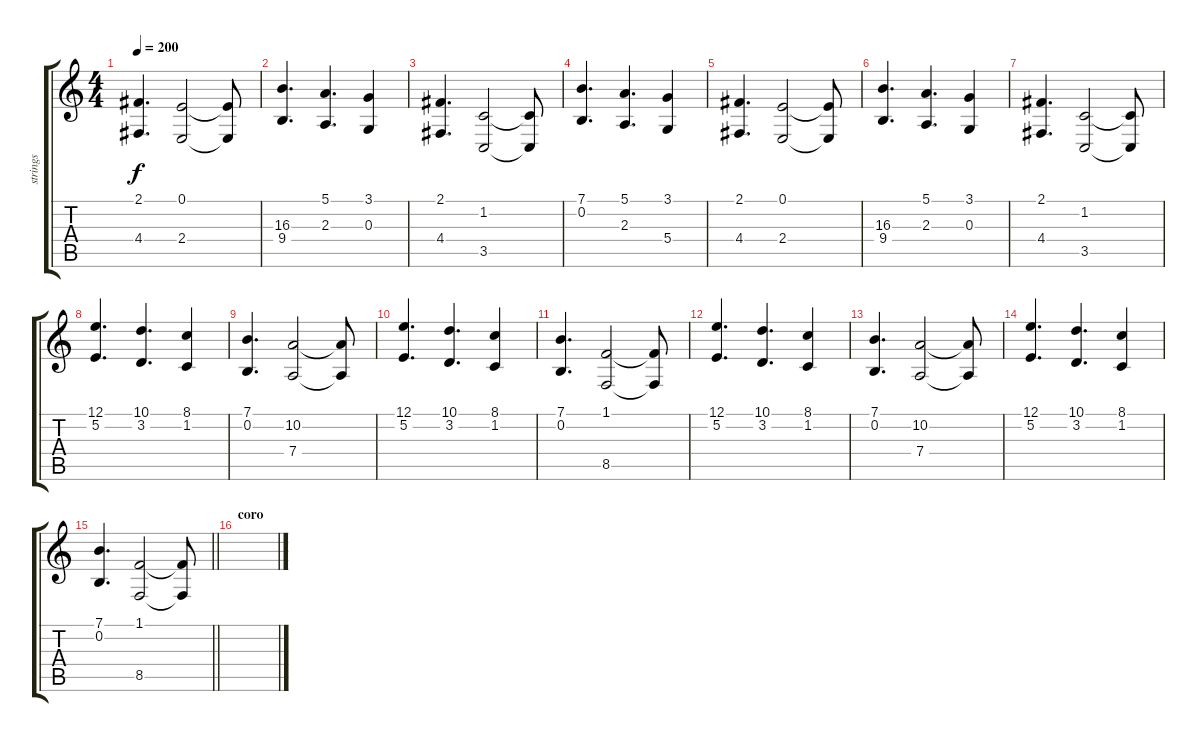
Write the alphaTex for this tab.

\track ("strings" "strings") {instrument stringensemble2}
\staff {score tabs}
\tuning (E4 B3 G3 D3 A2 E2) {hide}
\ts (4 4)
\tempo 200
\clef g2
\ks c
(2.1 4.4).4{d dy f} (0.1 2.4).2 (0.1{t} 2.4{t}).8 |
(16.3 9.4).4{d} (5.1 2.3).4{d} (3.1 0.3).4 |
(2.1 4.4).4{d} (1.2 3.5).2 (1.2{t} 3.5{t}).8 |
(7.1 0.2).4{d instrument stringensemble1} (5.1 2.3).4{d} (3.1 5.4).4 |
(2.1 4.4).4{d} (0.1 2.4).2 (0.1{t} 2.4{t}).8 |
(16.3 9.4).4{d} (5.1 2.3).4{d} (3.1 0.3).4 |
(2.1 4.4).4{d} (1.2 3.5).2 (1.2{t} 3.5{t}).8 |
(12.1 5.2).4{d} (10.1 3.2).4{d} (8.1 1.2).4 |
(7.1 0.2).4{d} (10.2 7.4).2 (10.2{t} 7.4{t}).8 |
(12.1 5.2).4{d} (10.1 3.2).4{d} (8.1 1.2).4 |
(7.1 0.2).4{d} (1.1 8.5).2 (1.1{t} 8.5{t}).8 |
(12.1 5.2).4{d} (10.1 3.2).4{d} (8.1 1.2).4 |
(7.1 0.2).4{d} (10.2 7.4).2 (10.2{t} 7.4{t}).8 |
(12.1 5.2).4{d} (10.1 3.2).4{d} (8.1 1.2).4 |
\barLineRight lightlight
(7.1 0.2).4{d} (1.1 8.5).2 (1.1{t} 8.5{t}).8 |
\section ("" "coro")
